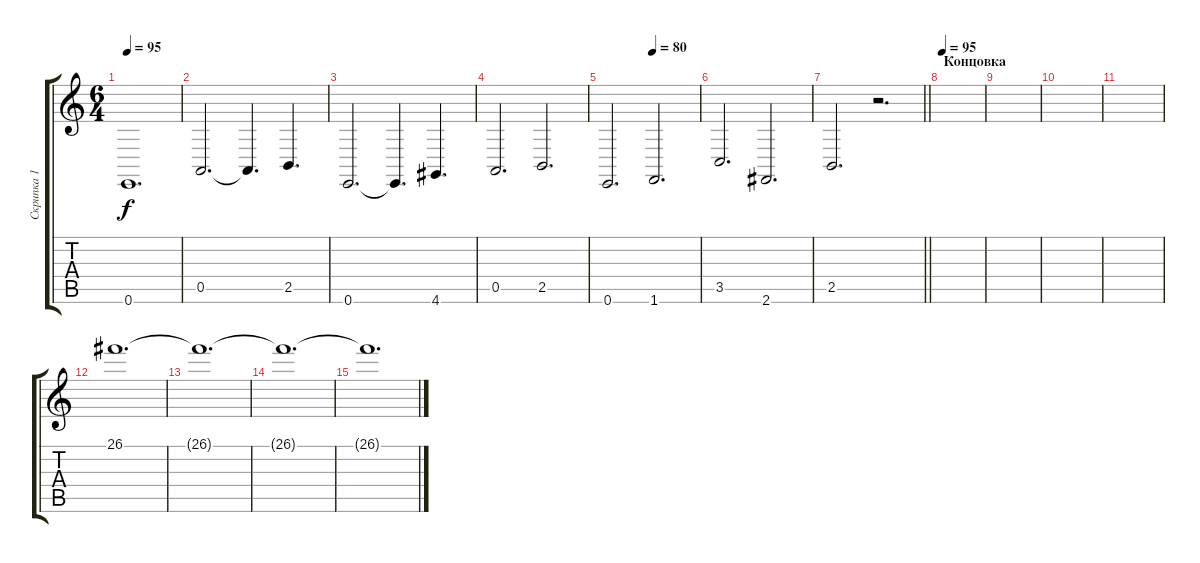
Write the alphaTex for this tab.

\track ("Скрипка 1" "Скрипка 1") {instrument stringensemble1}
\staff {score tabs}
\tuning (E4 B3 G3 D3 A2 E2) {hide}
\ts (6 4)
\tempo 95
\clef g2
\ks c
0.6.1{d dy f} |
0.5.2{d} 0.5{t}.4{d} 2.5.4{d} |
0.6.2{d} 0.6{t}.4{d} 4.6.4{d} |
0.5.2{d} 2.5.2{d} |
\tempo (80 0.5)
0.6.2{d} 1.6.2{d} |
3.5.2{d} 2.6.2{d} |
\barLineRight lightlight
2.5.2{d} r.2{d} |
\section ("" "Концовка")
\tempo 95
|
|
|
|
26.1.1{d} |
26.1{t}.1{d} |
26.1{t}.1{d} |
26.1{t}.1{d}
